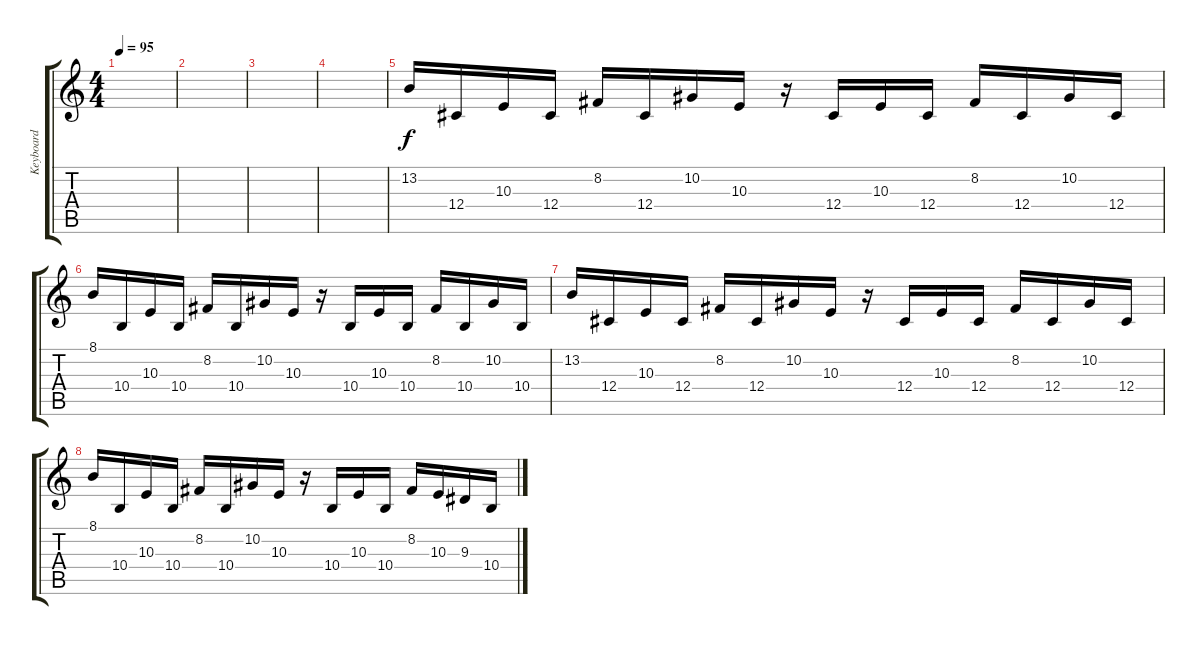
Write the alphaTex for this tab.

\track ("Keyboard" "Keyboard") {instrument lead1square}
\staff {score tabs}
\tuning (Eb4 Bb3 Gb3 Db3 Ab2 Eb2) {hide}
\ts (4 4)
\tempo 95
\clef g2
\ks c
|
|
|
|
13.2.16 12.4.16 10.3.16 12.4.16 8.2.16 12.4.16 10.2.16 10.3.16 r.16 12.4.16 10.3.16 12.4.16 8.2.16 12.4.16 10.2.16 12.4.16 |
8.1.16 10.4.16 10.3.16 10.4.16 8.2.16 10.4.16 10.2.16 10.3.16 r.16 10.4.16 10.3.16 10.4.16 8.2.16 10.4.16 10.2.16 10.4.16 |
13.2.16 12.4.16 10.3.16 12.4.16 8.2.16 12.4.16 10.2.16 10.3.16 r.16 12.4.16 10.3.16 12.4.16 8.2.16 12.4.16 10.2.16 12.4.16 |
8.1.16 10.4.16 10.3.16 10.4.16 8.2.16 10.4.16 10.2.16 10.3.16 r.16 10.4.16 10.3.16 10.4.16 8.2.16 10.3.16 9.3.16 10.4.16
